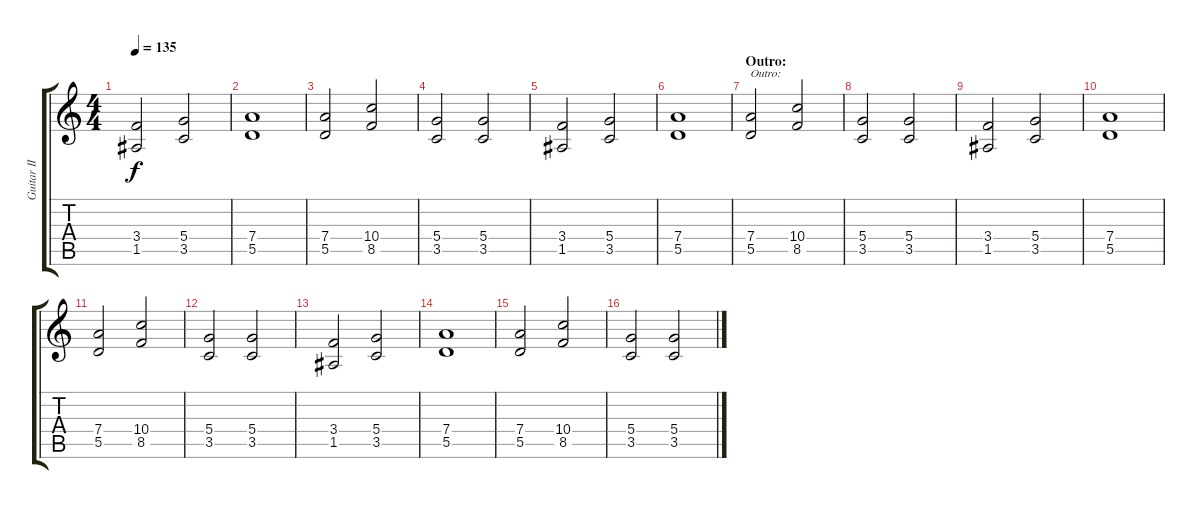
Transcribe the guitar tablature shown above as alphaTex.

\track ("Guitar II" "Guitar II") {instrument distortionguitar}
\staff {score tabs}
\tuning (E4 B3 G3 D3 A2 D2) {hide}
\ts (4 4)
\tempo 135
\clef g2
\ks c
(3.4 1.5).2{dy f} (5.4 3.5).2 |
(7.4 5.5).1 |
(7.4 5.5).2 (10.4 8.5).2 |
(5.4 3.5).2 (5.4 3.5).2 |
(3.4 1.5).2 (5.4 3.5).2 |
(7.4 5.5).1 |
\section ("" "Outro:")
(7.4 5.5).2{txt "Outro:"} (10.4 8.5).2 |
(5.4 3.5).2 (5.4 3.5).2 |
(3.4 1.5).2 (5.4 3.5).2 |
(7.4 5.5).1 |
(7.4 5.5).2 (10.4 8.5).2 |
(5.4 3.5).2 (5.4 3.5).2 |
(3.4 1.5).2 (5.4 3.5).2 |
(7.4 5.5).1 |
(7.4 5.5).2 (10.4 8.5).2 |
(5.4 3.5).2 (5.4 3.5).2
